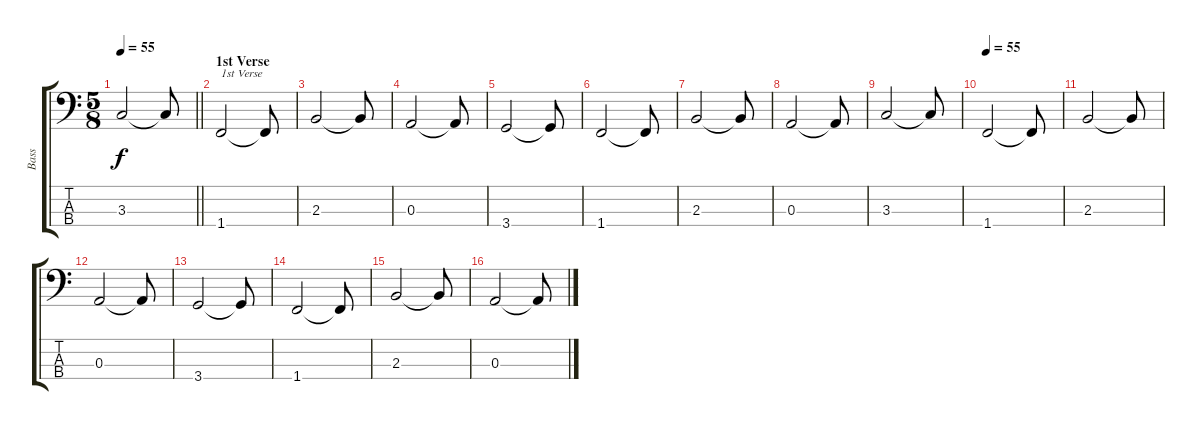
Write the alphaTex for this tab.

\track ("Bass" "Bass") {instrument acousticbass}
\staff {score tabs}
\tuning (G2 D2 A1 E1) {hide}
\ts (5 8)
\tempo 55
\clef f4
\barLineRight lightlight
\ks c
3.3.2{dy f} 3.3{t}.8 |
\section ("" "1st Verse")
1.4.2{txt "1st Verse"} 1.4{t}.8 |
2.3.2 2.3{t}.8 |
0.3.2 0.3{t}.8 |
3.4.2 3.4{t}.8 |
1.4.2 1.4{t}.8 |
2.3.2 2.3{t}.8 |
0.3.2 0.3{t}.8 |
3.3.2 3.3{t}.8 |
\tempo 55
1.4.2 1.4{t}.8 |
2.3.2 2.3{t}.8 |
0.3.2 0.3{t}.8 |
3.4.2 3.4{t}.8 |
1.4.2 1.4{t}.8 |
2.3.2 2.3{t}.8 |
0.3.2 0.3{t}.8
